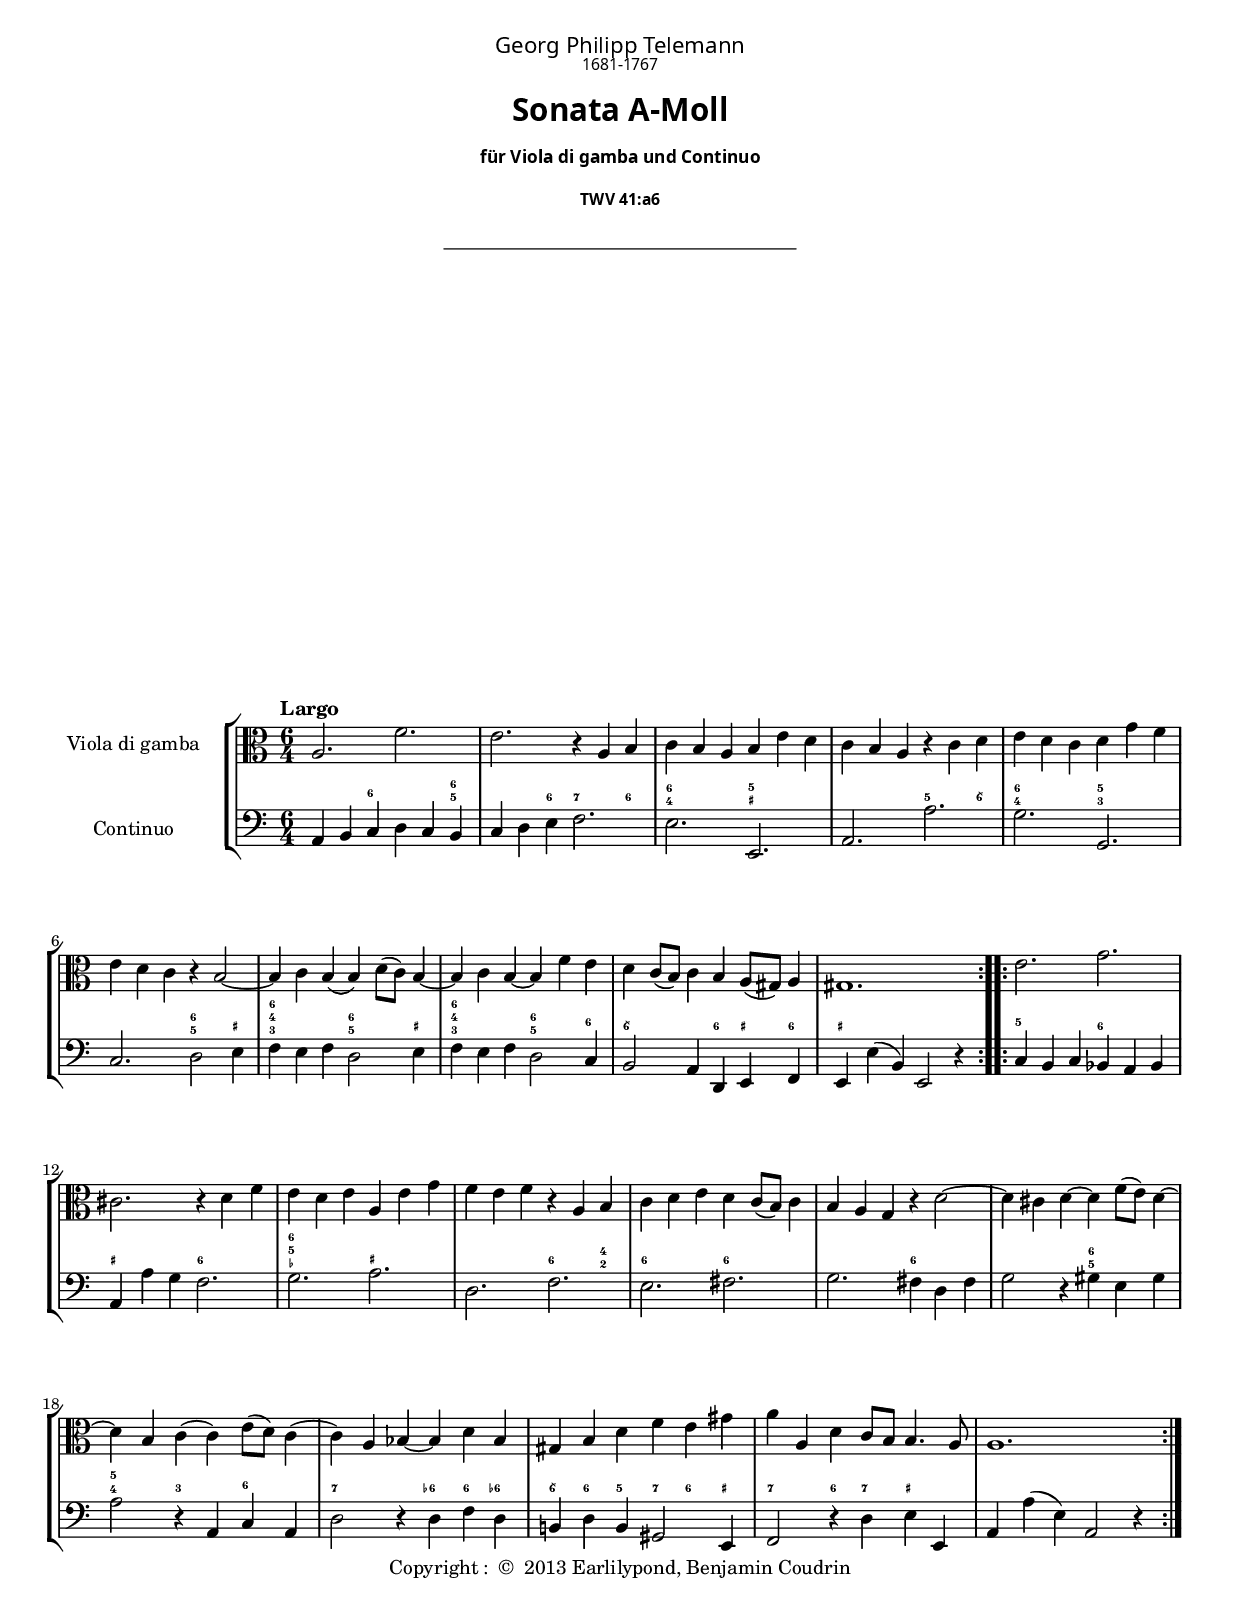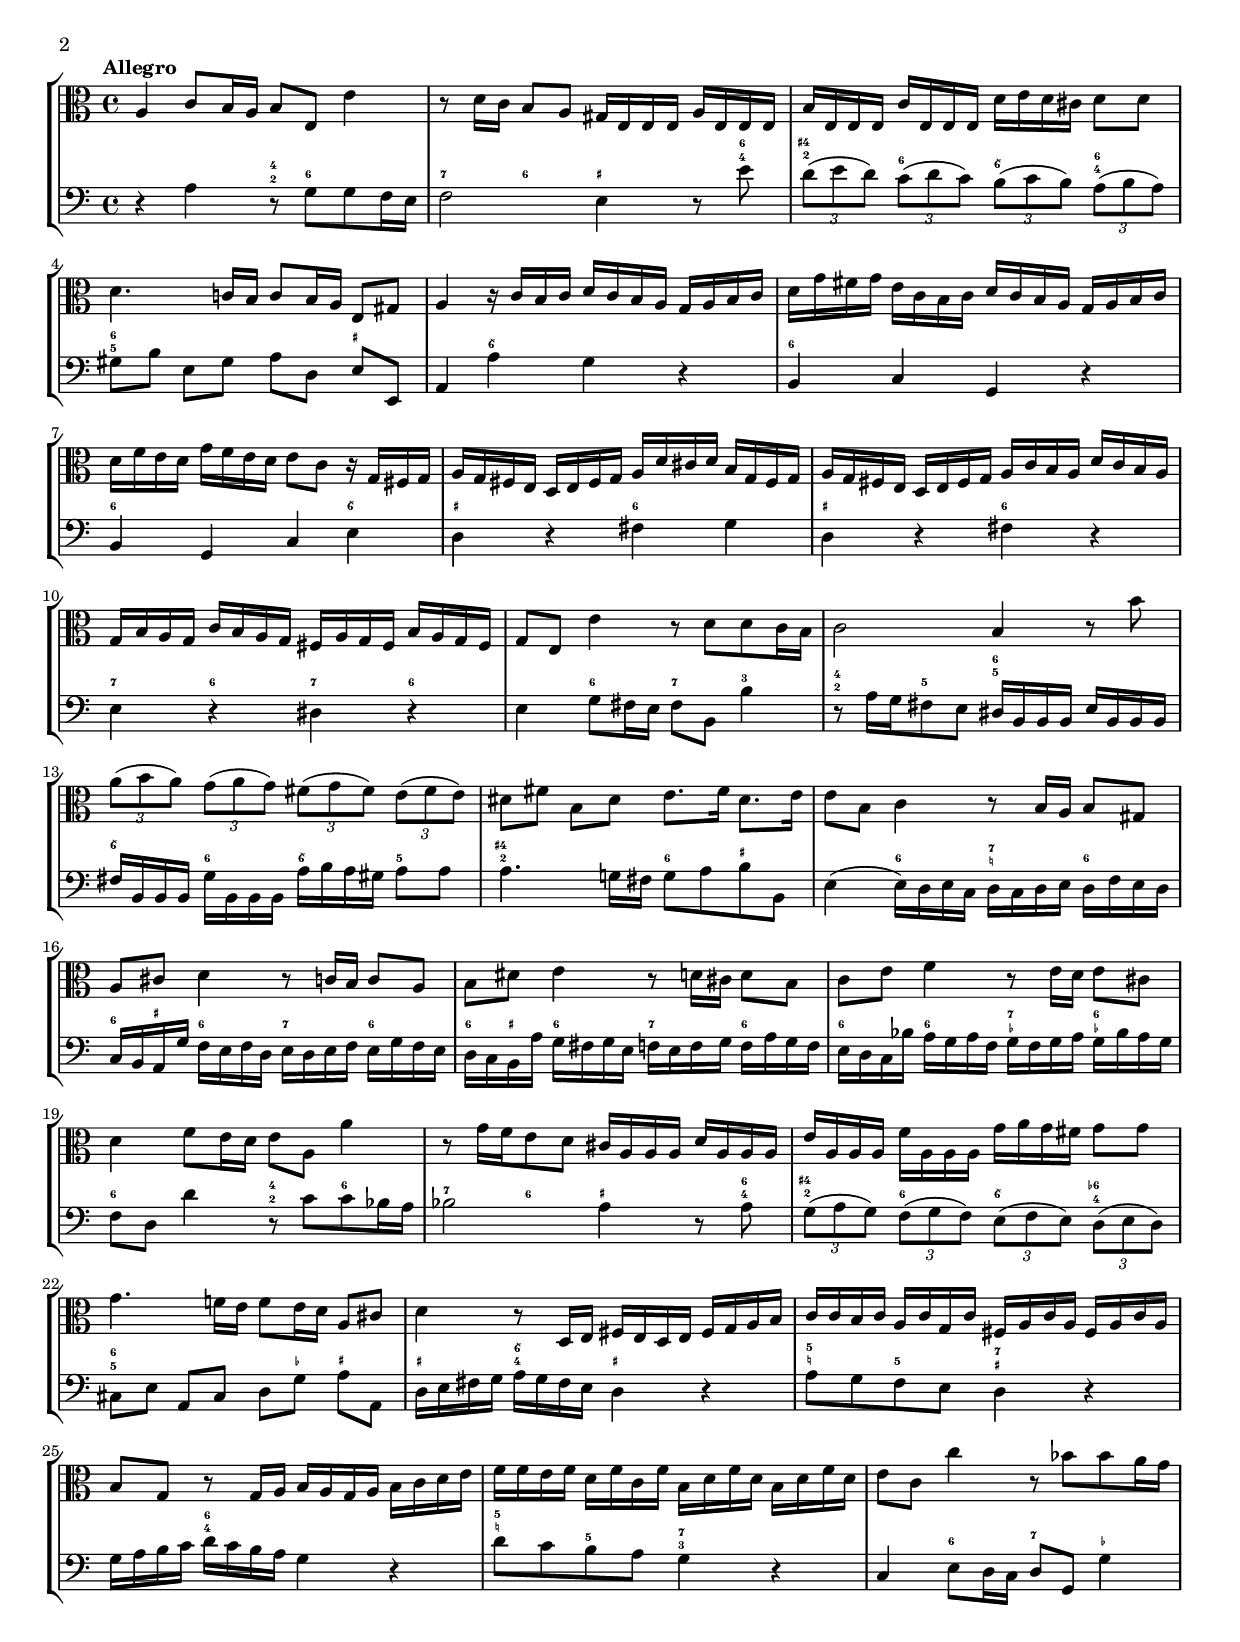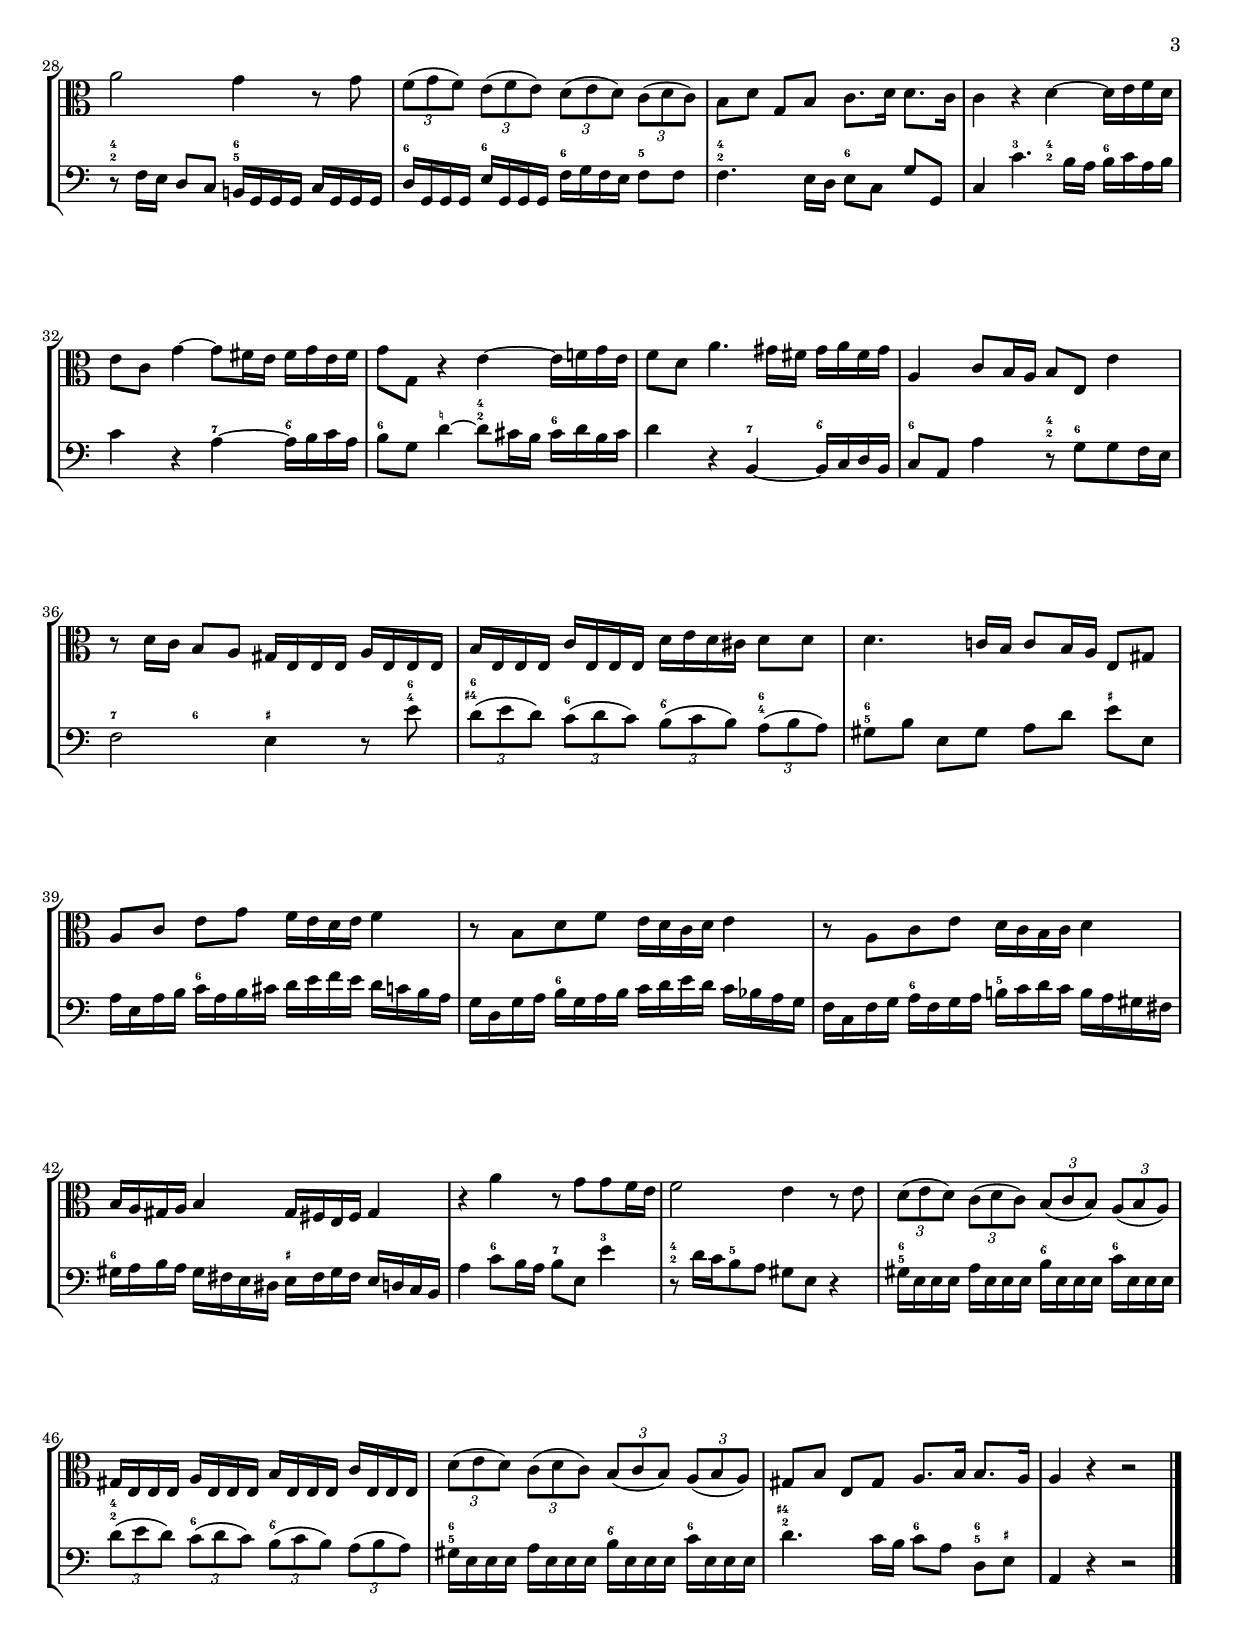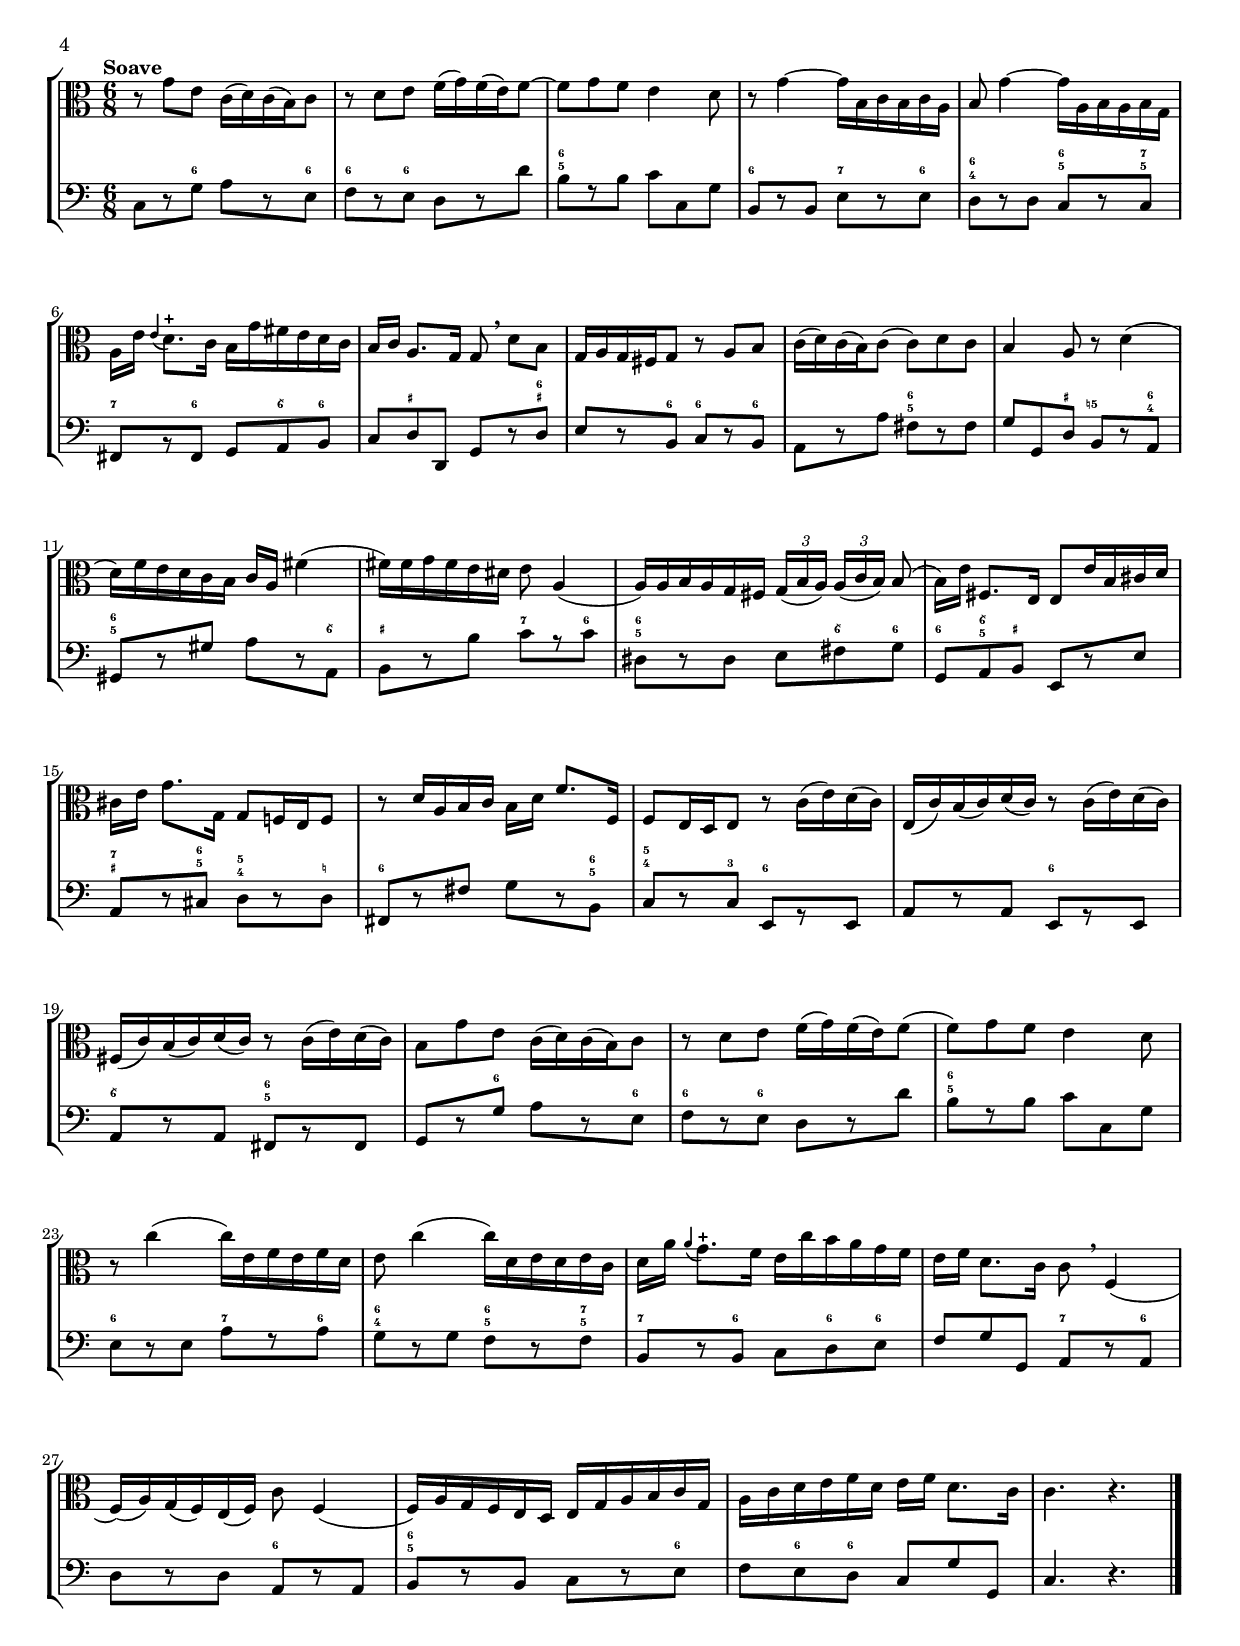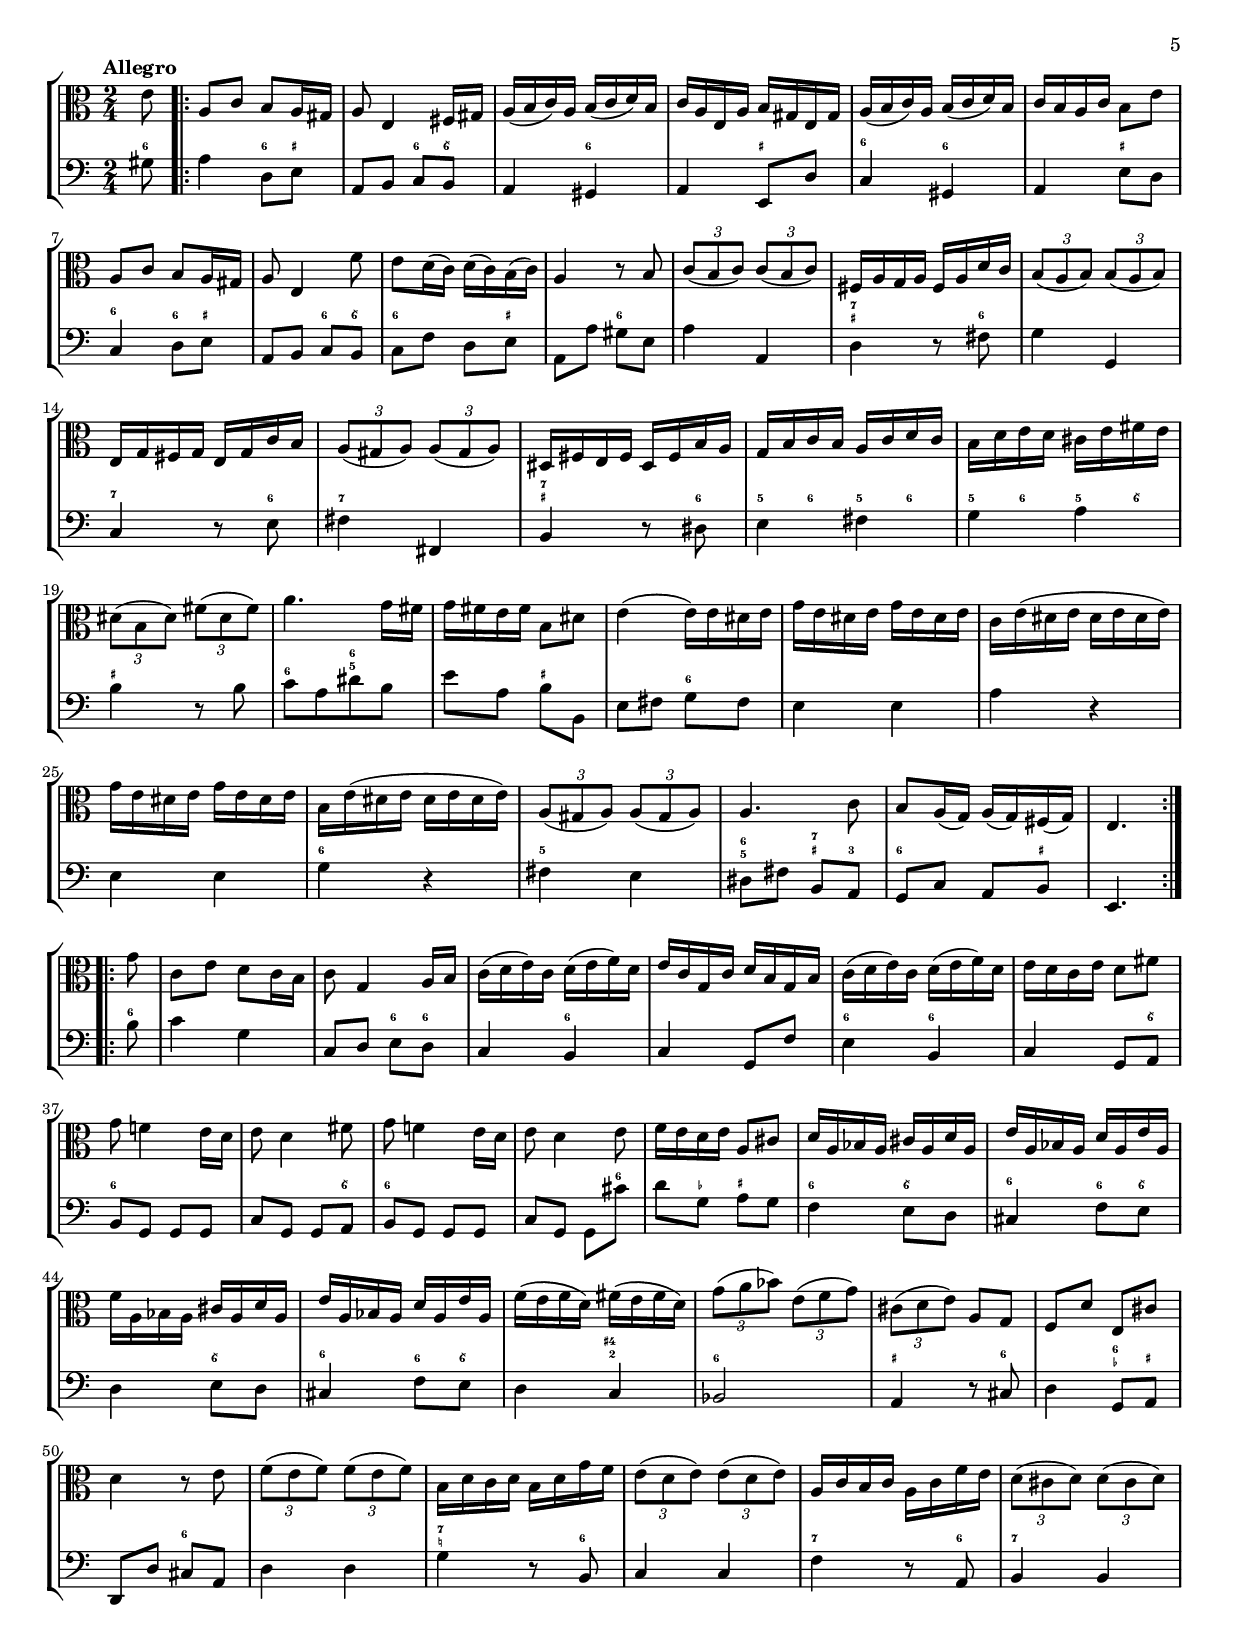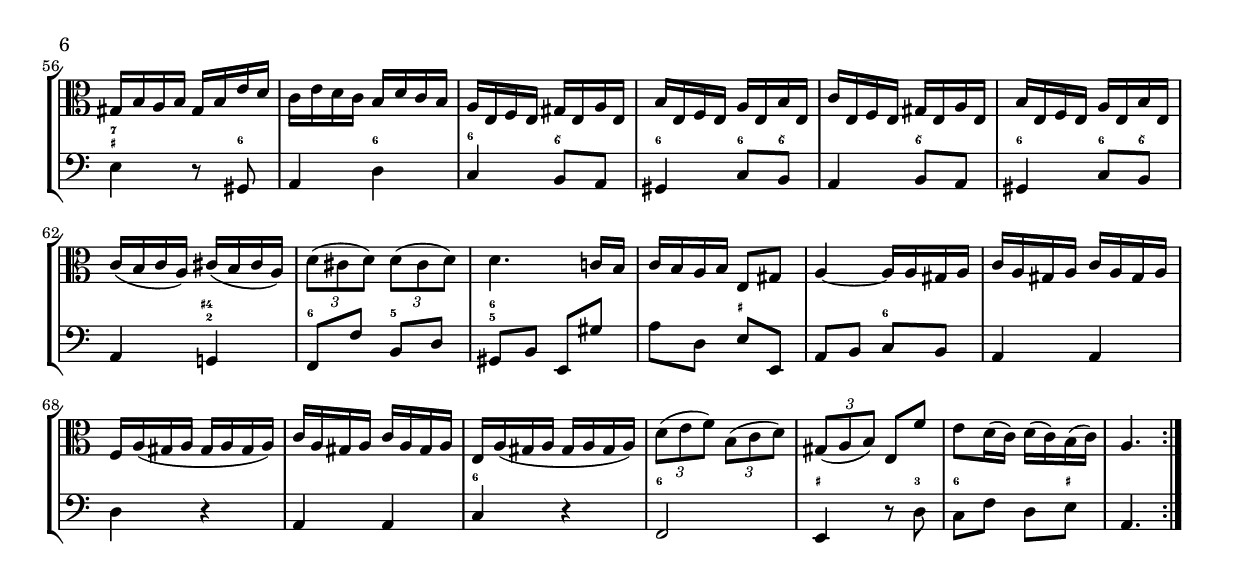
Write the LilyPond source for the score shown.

%%  twv41a6.ly
%%  This file is part of the Earlilypond project
%%  
%%  Copyright (c) 2013 Benjamin Coudrin <benjamin.coudrin@gmail.com>
%%                All Rights Reserved
%%
%%  This program is free software. It comes without any warranty, to
%%  the extent permitted by applicable law. You can redistribute it
%%  and/or modify it under the terms of the Do What The Fuck You Want
%%  To Public License, Version 2, as published by Sam Hocevar. See
%%  http://sam.zoy.org/wtfpl/COPYING for more details.

\version "2.14.2"

#(set-default-paper-size "a4")
#(set-global-staff-size 17)

\paper {
  line-width    = 190\mm
  left-margin   = 10\mm
  top-margin    = 10\mm
  bottom-margin = 20\mm
  ragged-last-bottom = ##t
  ragged-bottom = ##f
  annotate-spacing = ##f
  %#(define page-breaking ly:page-turn-breaking)
}

\header {
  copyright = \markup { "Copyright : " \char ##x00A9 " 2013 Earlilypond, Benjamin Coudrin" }
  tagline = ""
  composer = "Georg Philipp Telemann"
  composerDate = "1681-1767"
  title = \markup \center-column { "Sonata A-Moll" \small "für Viola di gamba und Continuo"}
  subtitle = "TWV 41:a6"
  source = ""
}

\layout {
  indent = #30
  \context {
    \Staff
    \override BassFigure #'font-size = #-2
  }
}

\paper {
  #(define page-breaking ly:minimal-breaking)
  bookTitleMarkup = \markup \abs-fontsize #6 \column {
    \vspace #1
    \fill-line { \override #'(font-name . "Calluna") \fontsize #5 \fromproperty #'header:composer }
    \fill-line { \override #'(font-name . "Calluna") \fontsize #2 \fromproperty #'header:composerDate }
    \vspace #1
    \fill-line { \override #'(font-name . "Calluna Bold") \fontsize #8 \fromproperty #'header:title }
    \vspace #1
    \fill-line { \override #'(font-name . "Calluna Bold") \fontsize #2 \fromproperty #'header:subtitle }
    \vspace #1
    \fill-line { \postscript #"-20 0 moveto 40 0 rlineto stroke" }
    \vspace #2
    \fill-line { \override #'(font-name . "Calluna Light") \fontsize #-1 \fromproperty #'header:source }
    \vspace #2    
  }
}
\markup\null

\markup {
  \vspace #12
}
  
%% LARGO
\score {
  \new StaffGroup <<
    \new Staff <<
      \set Staff.instrumentName = #"Viola di gamba"
      \set Staff.shortInstrumentName = #""
      \relative c' {
        \tempo "Largo"
        \key a \minor
        \time 6/4
        \clef alto
        \repeat volta 2 {
          a2. f'
          e r4 a, b
          c b a b e d
          c b a r c d
          e d c d g f
          e d c r b2 ~
          b4 c b (b) d8 [(c)] b4 ~
          b c b ~ b f' e
          d c8 [(b)] c4 b a8 [(gis)] a4
          gis1.
        }
        \repeat volta 2 {
          e'2. g
          cis, r4 d f
          e d e a, e' g
          f e f r a, b
          c d e d c8 [(b)] c4
          b a g r d'2 ~
          d4 cis d ~ d f8 [(e)] d4 ~
          d b c (c) e8 [(d)] c4 
          (c) a bes ~ bes d bes
          gis b d f e gis
          a a, d c8 [b] b4. a8
          a1.
        }
        \pageBreak
      }
    >>
      
    \new Staff <<
      \figuremode {
        \set figuredBassAlterationDirection = #LEFT
        \set figuredBassPlusDirection = #LEFT
        \override VerticalAxisGroup #'minimum-Y-extent = #'()
        \override BassFigureAlignment #'stacking-dir = #UP
        \override FiguredBass.BassFigure #'font-size = #-2
        s2 <6>2. <6 5>4
        s2 <6>4 <7>2 <6>4
        <6 4>2. <5 _+>
        s <5>2 <6\\>4
        <6 4>2. <5 3>
        s <6 5>2 <_+>4
        <6 4 3>2. <6 5>2 <_+>4
        <6 4 3>2. <6 5>2 <6>4
        <6\\>2. <6>4 <_+> <6>
        <_+>1.
        <5>2. <6>
        <_+> <6>
        <6 5 _-> <_+>
        s <6>2 <4 2>4
        <6>2. <6>
        s <6>
        s <6 5>
        <5 4>2 <3> <6>
        <7>2. <6->4 <6> <6->
        <6\\> <6> <5> <7> <6> <_+>
        <7>2 <6>4 <7> <_+>2
        s1.
      }
    
      \set Staff.instrumentName = #"Continuo"
      \set Staff.shortInstrumentName = #""
      \relative c {
        \clef bass
        \key a \minor 
        \time 6/4
        \repeat volta 2 {
          a4 b c d c b
          c d e f2.
          e e,
          a a'
          g g,
          c d2 e4
          f e f d2 e4
          f e f d2 c4
          b2 a4 d, e f
          e e' (b) e,2 r4
        }
        \repeat volta 2 {
          c'4 b c bes a bes
          a a' g f2.
          g a
          d, f
          e fis
          g fis4 d fis
          g2 r4 gis4 e gis
          a2 r4 a, c a
          d2 r4 d f d
          b! d b gis2 e4
          f2 r4 d' e e,
          a a' (e) a,2 r4
        }
      }
    >>
  >>
}


%% ALLEGRO
\score {
  \new StaffGroup <<
    \new Staff <<
      \relative c' {
        \tempo "Allegro"
        \key a \minor
        \time 4/4
        \clef alto
        a4 c8 [b16 a] b8 [e,] e'4
        r8 d16 [c] b8 [a] gis16 [e e e] a [e e e]
        b' [e, e e] c' [e, e e] d' [e d cis] d8 [d]
        d4. c!16 [b] c8 [b16 a] e8 [gis]
        a4 r16 c [b c] d [c b a] g [a b c]
        d [g fis g] e [c b c] d [c b a] g [a b c]
        d [f e d] g [f e d] e8 [c] r16 g [fis g]
        a [g fis e] d [e fis g] a [d cis d] b [g fis g]
        a [g fis e] d [e fis g] a [c b a] d [c b a]
        g [b a g] c [b a g] fis [a g fis] b [a g fis]
        g8 [e] e'4 r8 d [d c16 b]
        c2 b4 r8 b'
        \times 2/3 {a [(b a)]} \times 2/3 {g [(a g)]} \times 2/3 {fis [(g fis)]} \times 2/3 {e [(fis e)]}
        dis8 [fis] b, [dis] e8. [fis16] dis8. [e16]
        e8 [b] c4 r8 b16 [a] b8 [gis]
        a [cis] d4 r8 c!16 [b] c8 [a]
        b [dis] e4 r8 d16 [cis] d8 [b]
        c [e] f4 r8 e16 [d] e8 [cis]
        d4 f8 [e16 d] e8 [a,] a'4
        r8 g16 [f e8 d] cis16 [a a a] d [a a a]
        e' [a, a a] f' [a, a a] g' [a g fis] g8 [g]
        g4. f!16 [e] f8 [e16 d] a8 [cis]
        d4 r8 d,16 [e] fis [e d e] fis [g a b]
        c [c b c] a [c g c] fis, [a c a] fis [a c a]
        b8 [g] r g16 [a] b [a g a] b [c d e]
        f [f e f] d [f c f] b, [d f d] b [d f d]
        e8 [c] c'4 r8 bes [bes a16 g]
        a2 g4 r8 g
        \times 2/3 {f8 [(g f)]} \times 2/3 {e8 [(f e)]} \times 2/3 {d8 [(e d)]} \times 2/3 {c8 [(d c)]} 
        b8 [d] g, [b] c8. [d16] d8. [c16]
        c4 r d ~ d16 [e f d]
        e8 [c] g'4~ g8 [fis16 e] fis [g e fis]
        g8 [g,] r4 e'~ e16 [f! g e]
        f8 [d] a'4. gis16 [fis] gis [a fis gis]
        a,4 c8 [b16 a] b8 [e,] e'4
        r8 d16 [c] b8 [a] gis16 [e e e] a [e e e]
        b' [e, e e] c' [e, e e] d' [e d cis] d8 [d]
        d4. c!16 [b] c8 [b16 a] e8 [gis]
        a [c] e [g] f16 [e d e] f4
        r8 b, [d f] e16 [d c d] e4
        r8 a, [c e] d16 [c b c] d4
        b16 [a gis a] b4 gis16 [fis e fis] gis4
        r4 a' r8 g [g f16 e]
        f2 e4 r8 e
        \times 2/3 {d8 [(e d)]} \times 2/3 {c8 [(d c)]} \times 2/3 {b8 [(c b)]} \times 2/3 {a8 [(b a)]}
        gis16 [e e e] a [e e e] b' [e, e e] c' [e, e e]
        \times 2/3 {d'8 [(e d)]} \times 2/3 {c8 [(d c)]} \times 2/3 {b8 [(c b)]} \times 2/3 {a8 [(b a)]}
        gis8 [b] e, [gis] a8. [b16] b8. [a16]
        a4 r r2
        \bar "|."
        \pageBreak
      }
    >>
     
    \new Staff <<
      \figuremode {
        \set figuredBassAlterationDirection = #LEFT
        \set figuredBassPlusDirection = #LEFT
        \override VerticalAxisGroup #'minimum-Y-extent = #'()
        \override BassFigureAlignment #'stacking-dir = #UP
        \override FiguredBass.BassFigure #'font-size = #-2
        s2 <4 2>8 <6>4.
        <7>4 <6> <_+>4. <6 4>8
        <4+ 2>4 <6> <6\\> <6 4>
        <6 5> s s <_+>
        s <6\\> s s
        <6>1
        <6>2. <6\\>4
        <_+>2 <6>
        <_+> <6>
        <7>4 <6> <7> <6>
        s <6> <7> <3>
        <4 2> <5> <6 5> s
        <6\\> <6> <6\\> <5>
        <4+ 2>2 <6>4 <_+>
        s <6> <7 _!> <6>
        <6>8 <_+> <6>4 <7> <6>
        <6>8 <_+> <6>4 <7> <6>
        <6> <6> <7 _-> <6 _->
        <6> s <4 2> <6>
        <7> <6> <_+> s8 <6 4>
        <4+ 2>4 <6> <6\\> <6- 4>
        <6 5> s4. <_->8 <_+>4
        <_+> <6\\ 4> <_+> s
        <5 _!> <5> <7 _+> s
        s <6 4> s2
        <5 _!>4 <5> <7 3> s
        s <6> <7> <_->
        <4 2>2 <6 5>
        <6>4 <6> <6> <5>
        <4 2>2 <6>
        s4 <3> <4 2> <6>
        s2 <7>4 <6\\>
        <6> <_!> <4 2> <6>
        s2 <7>4 <6\\>
        <6> s <4 2>8 <6> s4
        <7> <6> <_+> s8 <6 4>
        <6 4+>4 <6> <6\\> <6 4>
        <6 5> s s <_+>
        s <6> s2
        s4 <6> s2
        s4 <6> <5> s
        <6>2 <_+>
        s4 <6> <7> <3>
        <4 2> <5> s2
        <6 5> <6\\>4 <6>
        <4 2> <6> <6\\> s
        <6 5> s <6\\> <6>
        <4+ 2> s <6> <6 5>8 <_+>
        s1
      }      
      \relative c' {
        \clef bass
        \key a \minor
        \repeat volta 2 {
          r4 a r8 g [g f16 e]
          f2 e4 r8 e'
          \times 2/3 {d [(e d)]} \times 2/3 {c [(d c)]} \times 2/3 {b [(c b)]} \times 2/3 {a [(b a)]}
          gis8 [b] e, [gis] a [d,] e [e,]
          a4 a' g r
          b, c g r
          b g c e
          d r fis g
          d r fis r
          e r dis r
          e g8 [fis16 e] fis8 [b,] b'4
          r8 a16 [g fis8 e] dis16 [b b b] e [b b b]
          fis' [b, b b] g' [b, b b] a' [b a gis] a8 [a]
          a4. g!16 [fis] g8 [a b b,]
          e4 (e16) [d e c] d [c d e] d [f e d]
          c [b a g'] f [e f d] e [d e f] e [g f e]
          d [c b a'] g [fis g e] f [e f g] f [a g f]
          e [d c bes'] a [g a f] g [f g a] g [bes a g]
          f8 [d] d'4 r8 c [c bes16 a]
          bes2 a4 r8 a
          \times 2/3 {g8 [(a g)]} \times 2/3 {f8 [(g f)]} \times 2/3 {e8 [(f e)]} \times 2/3 {d8 [(e d)]}
          cis8 [e] a, [cis] d [g] a [a,]
          d16 [e fis g] a [g fis e] d4 r
          a'8 [g f e] d4 r
          g16 [a b c] d [c b a] g4 r
          d'8 [c b a] g4 r
          c,4 e8 [d16 c] d8 [g,] g'4
          r8 f16 [e] d8 [c] b!16 [g g g] c [g g g]
          d' [g, g g] e' [g, g g] f' [g f e] f8 [f]
          f4. e16 [d] e8 [c] g' [g,] c4 c'4. b16 [a] b [c a b]
          c4 r a~ a16 [b c a] b8 [g] d'4~ d8 [cis16 b] cis [d b cis]
          d4 r b,~ b16 [c d b]
          c8 [a] a'4 r8 g [g f16 e]
          f2 e4 r8 e'
          \times 2/3 {d8 [(e d)]} \times 2/3 {c8 [(d c)]} \times 2/3 {b8 [(c b)]} \times 2/3 {a8 [(b a)]}
          gis8 [b] e, [gis] a [d] e [e,]
          a16 [e a b] c [a b cis] d [e f e] d [c b a]
          g [d g a] b [g a b] c [d e d] c [bes a g]
          f [c f g] a [f g a] b! [c d c] b [a gis fis]
          gis [a b a] gis [fis e dis] e [fis gis fis] e [d c b]
          a'4 c8 [b16 a] b8 [e,] e'4
          r8 d16 [c b8 a] gis [e] r4
          gis16 [e e e] a [e e e] b' [e, e e] c' [e, e e]
          \times 2/3 {d'8 [(e d)]} \times 2/3 {c8 [(d c)]} \times 2/3 {b8 [(c b)]} \times 2/3 {a8 [(b a)]}
          gis16 [e e e] a [e e e] b' [e, e e] c' [e, e e]
          d'4. c16 [b] c8 [a] d, [e]
          a,4 r r2
        }
        \repeat volta 2 {
        }
      }
    >>
  >>
  \layout { indent = #0 }
}


%% SOAVE  
\score {
  \new StaffGroup <<
    \new Staff <<
      \relative c'' {
        \tempo "Soave"
        \key a \minor
        \time 6/8 
        \clef alto
        r8 g [e] c16 [(d) c (b) c8]
        r8 d [e] f16 [(g) f (e) f8~]
        f [g f] e4 d8
        r g4~ g16 [b, c b c a]
        b8 g'4~g16 [a, b a b g]
        a [e'] \appoggiatura e4 d8.\stopped [c16] b [g' fis e d c]
        b [c] a8. [g16] g8 \breathe d' [b]
        g16 [a g fis g8] r8 a [b]
        c16 [(d) c (b) c8] (c8) [d c]
        b4 a8 r d4
        (d16) [f e d c b] c [a] fis'4
        (fis16) [fis g fis e dis] e8 a,4
        (a16) [a b a g fis] \times 2/3 {g16 [(b a)]} \times 2/3 {a16 [(c b)]} b8
        (b16) [e] fis,8. e16 e8 [e'16 b cis d]
        cis [e] g8. [g,16] g8 [f!16 e f8]
        r8 d'16 [a b c] b [d] f8. f,16
        f8 [e16 d e8] r c'16 [(e) d (c)]
        e, [(c') b (c) d (c)] r8 c16 [(e) d (c)]
        fis, [(c') b (c) d (c)] r8 c16 [(e) d (c)]
        b8 [g' e] c16 [(d) c (b) c8]
        r d [e] f16 [(g) f (e) f8]
        (f) [g f] e4 d8
        r8 c'4 (c16) [e, f e f d]
        e8 c'4 (c16) [d, e d e c]
        d [a'] \appoggiatura a4 g8.\stopped [f16] e [c' b a g f]
        e [f] d8. [c16] c8 \breathe f,4
        (f16) [(a) g (f) e (f)] c'8 f,4
        (f16) [a g f e d] e [g a b c g]
        a [c d e f d] e [f] d8. [c16]
        c4. r
        \bar "|."
        \pageBreak
      }
    >>
      
    \new Staff <<
      \figuremode {
        \set figuredBassAlterationDirection = #LEFT
        \set figuredBassPlusDirection = #LEFT
        \override VerticalAxisGroup #'minimum-Y-extent = #'()
        \override BassFigureAlignment #'stacking-dir = #UP
        \override FiguredBass.BassFigure #'font-size = #-2
        s4 <6>8 s4 <6>8
        <6> s <6> s4.
        <6 5> s
        <6> <7>4 <6>8
        <6 4>4. <6 5>4 <7 5>8
        <7>4 <6> <6\\>8 <6>
        s <_+> s4. <6 _+>8
        s4 <6>8 <6> s <6>
        s4. <6 5>
        s4 <_+>8 <5!> s <6 4>
        <6 5> s2 <6\\>8
        <_+>4. <7>4 <6>8
        <6 5> s4. <6\\>8 <6>
        <6> <6\\ 5> <_+> s4.
        <7 _+>4 <6 5>8 <5 4> s <_!>
        <6>s2 <6 5>8
        <5 4> s <3> <6>4.
        s <6>
        <6\\> <6 5>
        s4 <6>8 s4 <6>8
        <6> s <6> s4.
        <6 5> s
        <6> <7>4 <6>8
        <6 4>4. <6 5>4 <7 5>8
        <7>4 <6> <6>8 <6>
        s4. <7>4 <6>8
        s4. <6>
        <6 5> s4 <6>8
        s <6> <6> s4.
        s s
      }
      
      \relative c {
        \key a \minor
        \clef bass
        \time 6/8
        c8 [r g'] a [r e]
        f [r e] d [r d']
        b [r b] c [c, g']
        b, [r b] e [r e]
        d [r d] c [r c]
        fis, [r fis] g [a b]
        c [d d,] g [r d']
        e [r b] c [r b]
        a [r a'] fis [r fis]
        g [g, d'] b [r a]
        gis [r gis'] a [r a,]
        b [r b'] c [r c]
        dis, [r dis] e [fis g]
        g, [a b] e, [r e']
        a, [r cis] d [r d]
        fis, [r fis'] g [r b,]
        c [r c] e, [r e]
        a [r a] e [r e]
        a [r a] fis [r fis]
        g [r g'] a [r e]
        f [r e] d [r d']
        b [r b] c [c, g']
        e [r e] a [r a]
        g [r g] f [r f]
        b, [r b] c [d e]
        f [g g,] a [r a]
        d [r d] a [r a]
        b [r b] c [r e]
        f [e d] c [g' g,]
        c4. r
      }
    >>
  >>
  \layout { indent = #0 }
}


%% ALLEGRO
\score {
  \new StaffGroup <<
    \new Staff <<
      \relative c' {
        \tempo "Allegro"
        \time 2/4 
        \key a \minor
        \clef alto
        \repeat volta 2 {
          \partial 8 e8
          a,8 [c] b [a16 gis]
          a8 e4 fis16 [gis]
          a [(b c) a] b [(c d) b]
          c [a e a] b [gis e gis]
          a [(b c) a] b [(c d) b]
          c [b a c] b8 [e]
          a, [c] b [a16 gis]
          a8 e4 f'8
          e [d16 (c)] d [(c) b (c)]
          a4 r8 b
          \times 2/3 {c [(b c)]} \times 2/3 {c [(b c)]}
          fis,16 [a g a] fis [a d c]
          \times 2/3 {b8 [(a b)]} \times 2/3 {b [(a b)]}
          e,16 [g fis g] e [g c b]
          \times 2/3 {a8 [(gis a)]} \times 2/3 {a [(gis a)]}
          dis,16 [fis e fis] dis [fis b a]
          g [b c b] a [c d c]
          b [d e d] cis [e fis e]
          \times 2/3 {dis8 [(b dis)]} \times 2/3 {fis [(dis fis)]}
          a4. g16 [fis]
          g [fis e fis] b,8 [dis]
          e4 (e16) [e dis e]
          g [e dis e] g [e dis e]
          c [e (dis e] dis [e dis e])
          g [e dis e] g [e dis e]
          b [e (dis e] dis [e dis e])
          \times 2/3 {a,8 [(gis a)]} \times 2/3 {a [(gis a)]}
          a4. c8
          b [a16 (g)] a [(g) fis (g)]
          e4. \break
        }
        \repeat volta 2 {
          g'8
          c, [e] d [c16 b]
          c8 g4 a16 [b]
          c [(d e) c] d [(e f) d]
          e [c g c] d [b g b]
          c [(d e) c] d [(e f) d]
          e [d c e] d8 [fis]
          g8 f!4 e16 [d]
          e8 d4 fis8
          g f!4 e16 [d]
          e8 d4 e8
          f16 [e d e] a,8 [cis]
          d16 [a bes a] cis [a d a]
          e' [a, bes a] d [a e' a,]
          f' [a, bes a] cis [a d a]
          e' [a, bes a] d [a e' a,]
          f' [(e f d)] fis [(e fis d)]
          \times 2/3 {g8 [(a bes)]} \times 2/3 {e, [(f g)]}
          \times 2/3 {cis, [(d e)]} a,8 [g]
          f [d'] e, [cis']
          d4 r8 e
          \times 2/3 {f8 [(e f)]} \times 2/3 {f [(e f)]}
          b,16 [d c d] b [d g f]
          \times 2/3 {e8 [(d e)]} \times 2/3 {e [(d e)]}
          a,16 [c b c] a [c f e]
          \times 2/3 {d8 [(cis d)]} \times 2/3 {d [(cis d)]}
          gis,16 [b a b] gis [b e d]
          c [e d c] b [d c b]
          a [e f e] gis [e a e]
          b' [e, f e] a [e b' e,]
          c' [e, f e] gis [e a e]
          b' [e, f e] a [e b' e,]
          c' [(b c a)] cis [(b cis a)]
          \times 2/3 {d8 [(cis d)]} \times 2/3 {d [(cis d)]}
          d4. c!16 [b]
          c [b a b] e,8 [gis]
          a4 ~ a16 [a gis a]
          c [a gis a] c [a gis a]
          f [a (gis a] gis [a gis a)]
          c [a gis a] c [a gis a]
          e [a (gis a] gis [a gis a)]
          \times 2/3 {d8 [(e f)]} \times 2/3 {b, [(c d)]}
          \times 2/3 {gis,8 [(a b)]} e,8 [f']
          e [d16 (c)] d [(c) b (c)]
          a4.
        }
      }
    >>
    
    \new Staff <<
      \figuremode {
        \set figuredBassAlterationDirection = #LEFT
        \set figuredBassPlusDirection = #LEFT
        \override VerticalAxisGroup #'minimum-Y-extent = #'()
        \override BassFigureAlignment #'stacking-dir = #UP
        \override FiguredBass.BassFigure #'font-size = #-2
        <6>8
        s4 <6>8 <_+>
        s4 <6>8 <6\\>
        s4 <6>
        s <_+>
        <6> <6>
        s <_+>
        <6> <6>8 <_+>
        s4 <6>8 <6\\>
        <6>4. <_+>8
        s4 <6>
        s2
        <7 _+>4. <6>8
        s2
        <7>4. <6>8
        <7>2
        <7 _+>4. 
        <6>8
        <5> <6> <5> <6>
        <5> <6> <5> <6\\>
        <_+>2
        <6>4 <6 5>
        s <_+>
        s <6>
        s2
        s
        s
        <6>
        <5>
        <6 5>4 <7 _+>8 <3>
        <6>4. <_+>8
        s4.
        <6>8
        s2
        s4 <6>8 <6>
        s4 <6>
        s2
        <6>4 <6>
        s4. <6\\>8
        <6>4 s
        s4. <6\\>8
        <6>4 s
        s4. <6>8
        s <_-> <_+>4
        <6> <6\\>
        <6> <6>8 <6\\>
        s4 <6\\>
        <6> <6>8 <6\\>
        s4 <4+ 2>
        <6>2
        <_+>4. <6>8
        s4 <6 _->8 <_+>
        s4 <6>
        s2
        <7 _!>4. <6>8
        s2
        <7>4. <6>8
        <7>2
        <7 _+>4. <6>8
        s4 <6>
        <6> <6\\>
        <6> <6>8 <6\\>
        s4 <6\\>
        <6> <6>8 <6\\>
        s4 <4+ 2>
        <6> <5>
        <6 5>2
        s4 <_+>
        s <6>
        s2
        s
        s
        <6>
        <6>
        <_+>4. <3>8
        <6>4. <_+>8
        s4.
      }
      
      \relative c' {
        \clef bass
        \key a \minor
        \time 2/4
        \partial 8 gis8
        \repeat volta 2 {
          a4 d,8 [e]
          a, [b] c [b]
          a4 gis
          a e8 [d']
          c4 gis
          a e'8 [d]
          c4 d8 [e]
          a, [b] c [b]
          c [f] d [e]
          a, [a'] gis [e]
          a4 a,
          d r8 fis
          g4 g,
          c r8 e
          fis4 fis,
          b r8 dis
          e4 fis
          g a
          b r8 b
          c [a dis b]
          e [a,] b [b,]
          e [fis] g [fis]
          e4 e
          a r
          e e
          g r
          fis e
          dis8 [fis] b, [a]
          g [c] a [b]
          e,4.
          b''8
          c4 g
          c,8 [d] e [d]
          c4 b
          c g8 [f']
          e4 b
          c g8 [a]
          b [g] g [g]
          c [g] g [a]
          b [g] g [g]
          c [g] g [cis']
          d [g,] a [g]
          f4 e8 [d]
          cis4 f8 [e]
          d4 e8 [d]
          cis4 f8 [e]
          d4 c
          bes2
          a4 r8 cis
          d4 g,8 [a]
          d, [d'] cis [a]
          d4 d
          g r8 b,
          c4 c
          f r8 a,
          b4 b
          e r8 gis,
          a4 d
          c b8 [a]
          gis4 c8 [b]
          a4 b8 [a]
          gis4 c8 [b]
          a4 g!
          f8 [f'] b, [d]
          gis, [b] e, [gis']
          a [d,] e [e,]
          a [b] c [b]
          a4 a
          d r
          a a
          c r
          f,2
          e4 r8 d'
          c [f] d [e]
          a,4.
        }
        \repeat volta 2 {
        }
      }
    >>
  >>
  \layout { indent = #0 }
}

